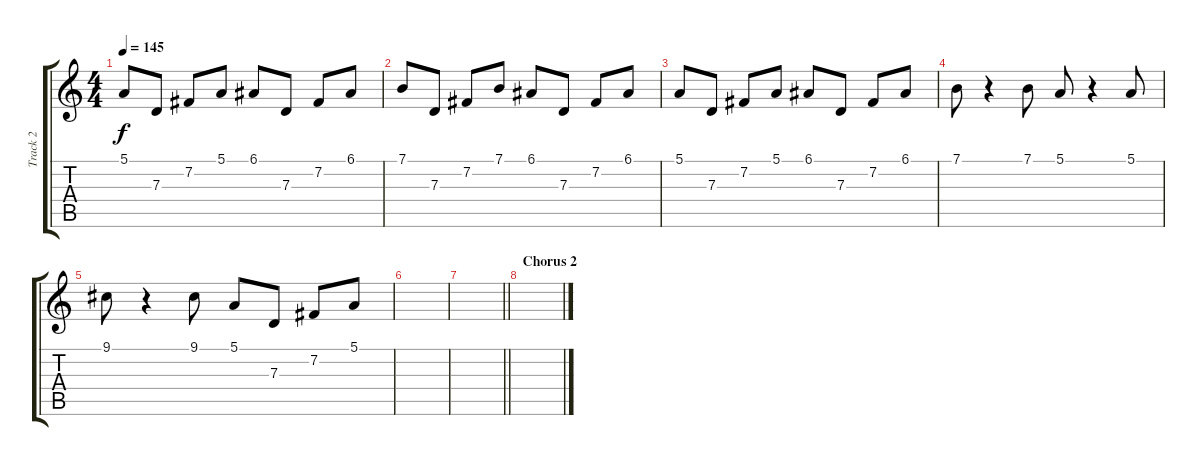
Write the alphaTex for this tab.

\track ("Track 2" "Track 2") {instrument synthvoice}
\staff {score tabs}
\tuning (E4 B3 G3 D3 A2 E2) {hide}
\ts (4 4)
\tempo 145
\clef g2
\ks c
5.1.8{dy f} 7.3.8 7.2.8 5.1.8 6.1.8 7.3.8 7.2.8 6.1.8 |
7.1.8 7.3.8 7.2.8 7.1.8 6.1.8 7.3.8 7.2.8 6.1.8 |
5.1.8 7.3.8 7.2.8 5.1.8 6.1.8 7.3.8 7.2.8 6.1.8 |
7.1.8 r.4 7.1.8 5.1.8 r.4 5.1.8 |
9.1.8 r.4 9.1.8 5.1.8 7.3.8 7.2.8 5.1.8 |
|
\barLineRight lightlight
|
\section ("" "Chorus 2")
